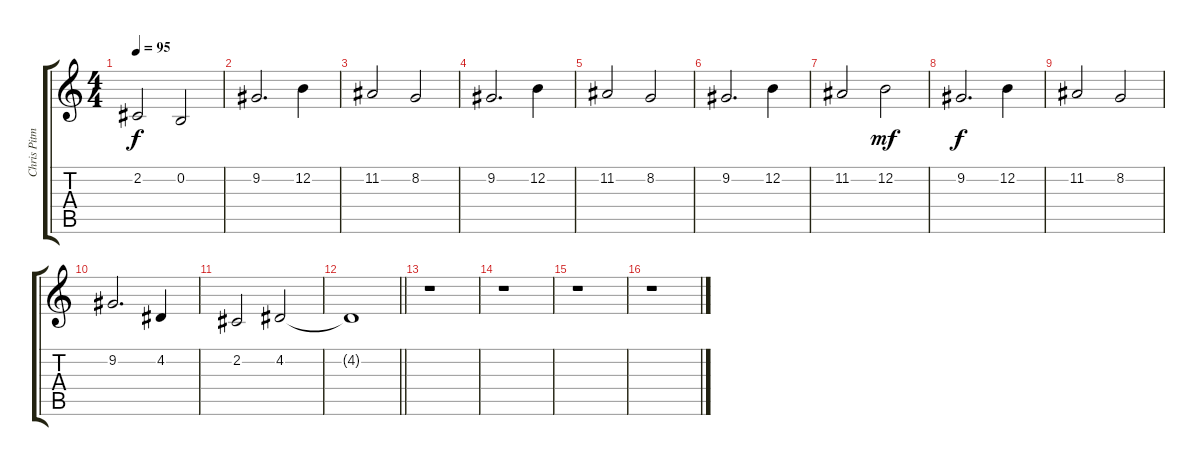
\track ("Chris Pitman - Synth" "Chris Pitm") {instrument stringensemble2}
\staff {score tabs}
\tuning (E4 B3 G3 D3 A2 E2) {hide}
\ts (4 4)
\tempo 95
\clef g2
\ks c
2.2.2{dy f} 0.2.2 |
9.2.2{d} 12.2.4 |
11.2.2 8.2.2 |
9.2.2{d} 12.2.4 |
11.2.2 8.2.2 |
9.2.2{d} 12.2.4 |
11.2.2 12.2.2{dy mf} |
9.2.2{d dy f} 12.2.4 |
11.2.2 8.2.2 |
9.2.2{d} 4.2.4 |
2.2.2 4.2.2 |
\barLineRight lightlight
4.2{t}.1 |
r.1 |
r.1 |
r.1 |
r.1
